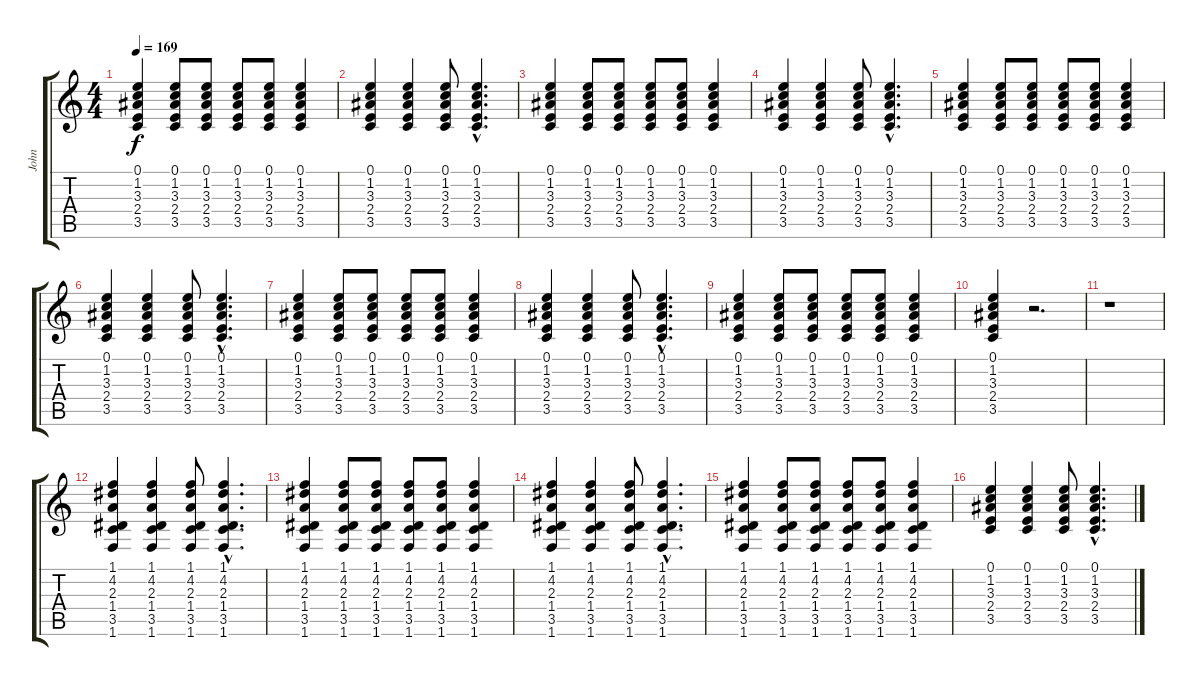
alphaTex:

\track ("John" "John") {instrument electricguitarclean}
\staff {score tabs}
\tuning (E4 B3 G3 D3 A2 E2) {hide}
\ts (4 4)
\tempo 169
\clef g2
\ks c
(0.1 1.2 3.3 2.4 3.5).4{dy f} (0.1 1.2 3.3 2.4 3.5).8 (0.1 1.2 3.3 2.4 3.5).8 (0.1 1.2 3.3 2.4 3.5).8 (0.1 1.2 3.3 2.4 3.5).8 (0.1 1.2 3.3 2.4 3.5).4 |
(0.1 1.2 3.3 2.4 3.5).4 (0.1 1.2 3.3 2.4 3.5).4 (0.1 1.2 3.3 2.4 3.5).8 (0.1{hac} 1.2{hac} 3.3{hac} 2.4{hac} 3.5{hac}).4{d} |
(0.1 1.2 3.3 2.4 3.5).4 (0.1 1.2 3.3 2.4 3.5).8 (0.1 1.2 3.3 2.4 3.5).8 (0.1 1.2 3.3 2.4 3.5).8 (0.1 1.2 3.3 2.4 3.5).8 (0.1 1.2 3.3 2.4 3.5).4 |
(0.1 1.2 3.3 2.4 3.5).4 (0.1 1.2 3.3 2.4 3.5).4 (0.1 1.2 3.3 2.4 3.5).8 (0.1{hac} 1.2{hac} 3.3{hac} 2.4{hac} 3.5{hac}).4{d} |
(0.1 1.2 3.3 2.4 3.5).4 (0.1 1.2 3.3 2.4 3.5).8 (0.1 1.2 3.3 2.4 3.5).8 (0.1 1.2 3.3 2.4 3.5).8 (0.1 1.2 3.3 2.4 3.5).8 (0.1 1.2 3.3 2.4 3.5).4 |
(0.1 1.2 3.3 2.4 3.5).4 (0.1 1.2 3.3 2.4 3.5).4 (0.1 1.2 3.3 2.4 3.5).8 (0.1{hac} 1.2{hac} 3.3{hac} 2.4{hac} 3.5{hac}).4{d} |
(0.1 1.2 3.3 2.4 3.5).4 (0.1 1.2 3.3 2.4 3.5).8 (0.1 1.2 3.3 2.4 3.5).8 (0.1 1.2 3.3 2.4 3.5).8 (0.1 1.2 3.3 2.4 3.5).8 (0.1 1.2 3.3 2.4 3.5).4 |
(0.1 1.2 3.3 2.4 3.5).4 (0.1 1.2 3.3 2.4 3.5).4 (0.1 1.2 3.3 2.4 3.5).8 (0.1{hac} 1.2{hac} 3.3{hac} 2.4{hac} 3.5{hac}).4{d} |
(0.1 1.2 3.3 2.4 3.5).4 (0.1 1.2 3.3 2.4 3.5).8 (0.1 1.2 3.3 2.4 3.5).8 (0.1 1.2 3.3 2.4 3.5).8 (0.1 1.2 3.3 2.4 3.5).8 (0.1 1.2 3.3 2.4 3.5).4 |
(0.1 1.2 3.3 2.4 3.5).4 r.2{d} |
r.1 |
(1.1 4.2 2.3 1.4 3.5 1.6).4 (1.1 4.2 2.3 1.4 3.5 1.6).4 (1.1 4.2 2.3 1.4 3.5 1.6).8 (1.1{hac} 4.2{hac} 2.3{hac} 1.4{hac} 3.5{hac} 1.6{hac}).4{d} |
(1.1 4.2 2.3 1.4 3.5 1.6).4 (1.1 4.2 2.3 1.4 3.5 1.6).8 (1.1 4.2 2.3 1.4 3.5 1.6).8 (1.1 4.2 2.3 1.4 3.5 1.6).8 (1.1 4.2 2.3 1.4 3.5 1.6).8 (1.1 4.2 2.3 1.4 3.5 1.6).4 |
(1.1 4.2 2.3 1.4 3.5 1.6).4 (1.1 4.2 2.3 1.4 3.5 1.6).4 (1.1 4.2 2.3 1.4 3.5 1.6).8 (1.1{hac} 4.2{hac} 2.3{hac} 1.4{hac} 3.5{hac} 1.6{hac}).4{d} |
(1.1 4.2 2.3 1.4 3.5 1.6).4 (1.1 4.2 2.3 1.4 3.5 1.6).8 (1.1 4.2 2.3 1.4 3.5 1.6).8 (1.1 4.2 2.3 1.4 3.5 1.6).8 (1.1 4.2 2.3 1.4 3.5 1.6).8 (1.1 4.2 2.3 1.4 3.5 1.6).4 |
(0.1 1.2 3.3 2.4 3.5).4 (0.1 1.2 3.3 2.4 3.5).4 (0.1 1.2 3.3 2.4 3.5).8 (0.1{hac} 1.2{hac} 3.3{hac} 2.4{hac} 3.5{hac}).4{d}
